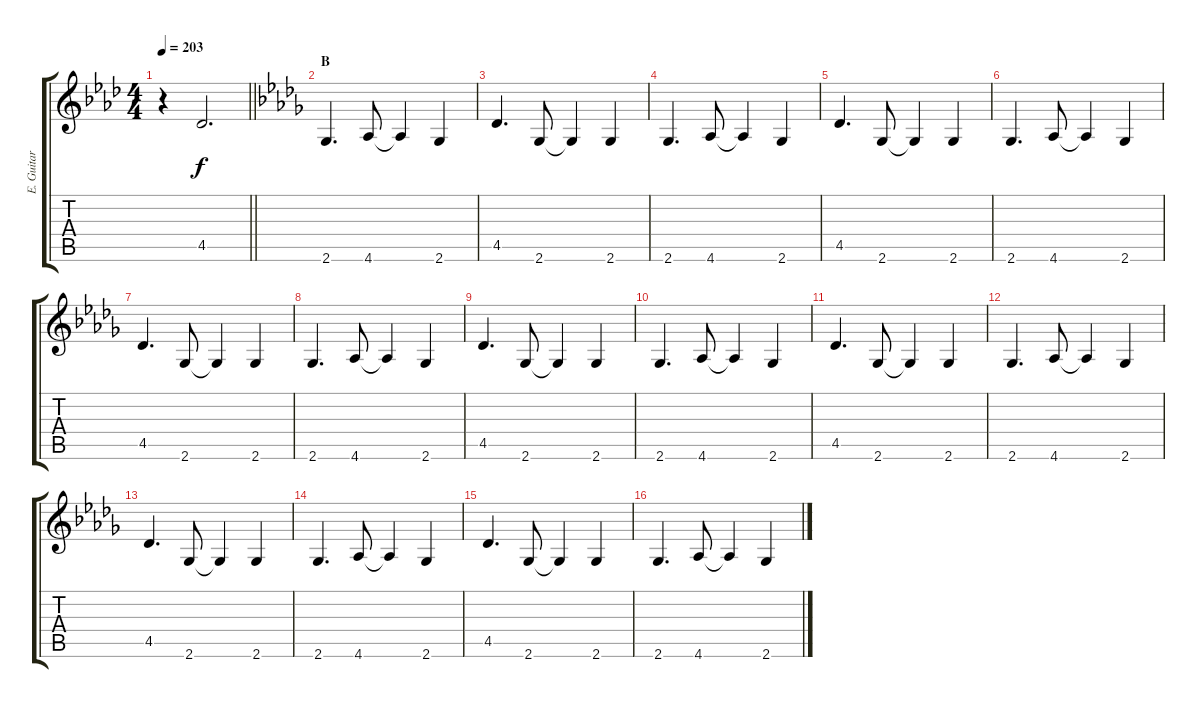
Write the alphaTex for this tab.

\track ("E. Guitar II" "E. Guitar ") {instrument overdrivenguitar}
\staff {score tabs}
\tuning (E4 B3 G3 D3 A2 E2) {hide}
\ts (4 4)
\tempo 203
\clef g2
\barLineRight lightlight
\ks ab
r.4{dy f} 4.5.2{d} |
\section ("" "B")
\ks db
2.6.4{d} 4.6.8 4.6{t}.4 2.6.4 |
4.5.4{d} 2.6.8 2.6{t}.4 2.6.4 |
2.6.4{d} 4.6.8 4.6{t}.4 2.6.4 |
4.5.4{d} 2.6.8 2.6{t}.4 2.6.4 |
2.6.4{d} 4.6.8 4.6{t}.4 2.6.4 |
4.5.4{d} 2.6.8 2.6{t}.4 2.6.4 |
2.6.4{d} 4.6.8 4.6{t}.4 2.6.4 |
4.5.4{d} 2.6.8 2.6{t}.4 2.6.4 |
2.6.4{d} 4.6.8 4.6{t}.4 2.6.4 |
4.5.4{d} 2.6.8 2.6{t}.4 2.6.4 |
2.6.4{d} 4.6.8 4.6{t}.4 2.6.4 |
4.5.4{d} 2.6.8 2.6{t}.4 2.6.4 |
2.6.4{d} 4.6.8 4.6{t}.4 2.6.4 |
4.5.4{d} 2.6.8 2.6{t}.4 2.6.4 |
2.6.4{d} 4.6.8 4.6{t}.4 2.6.4
